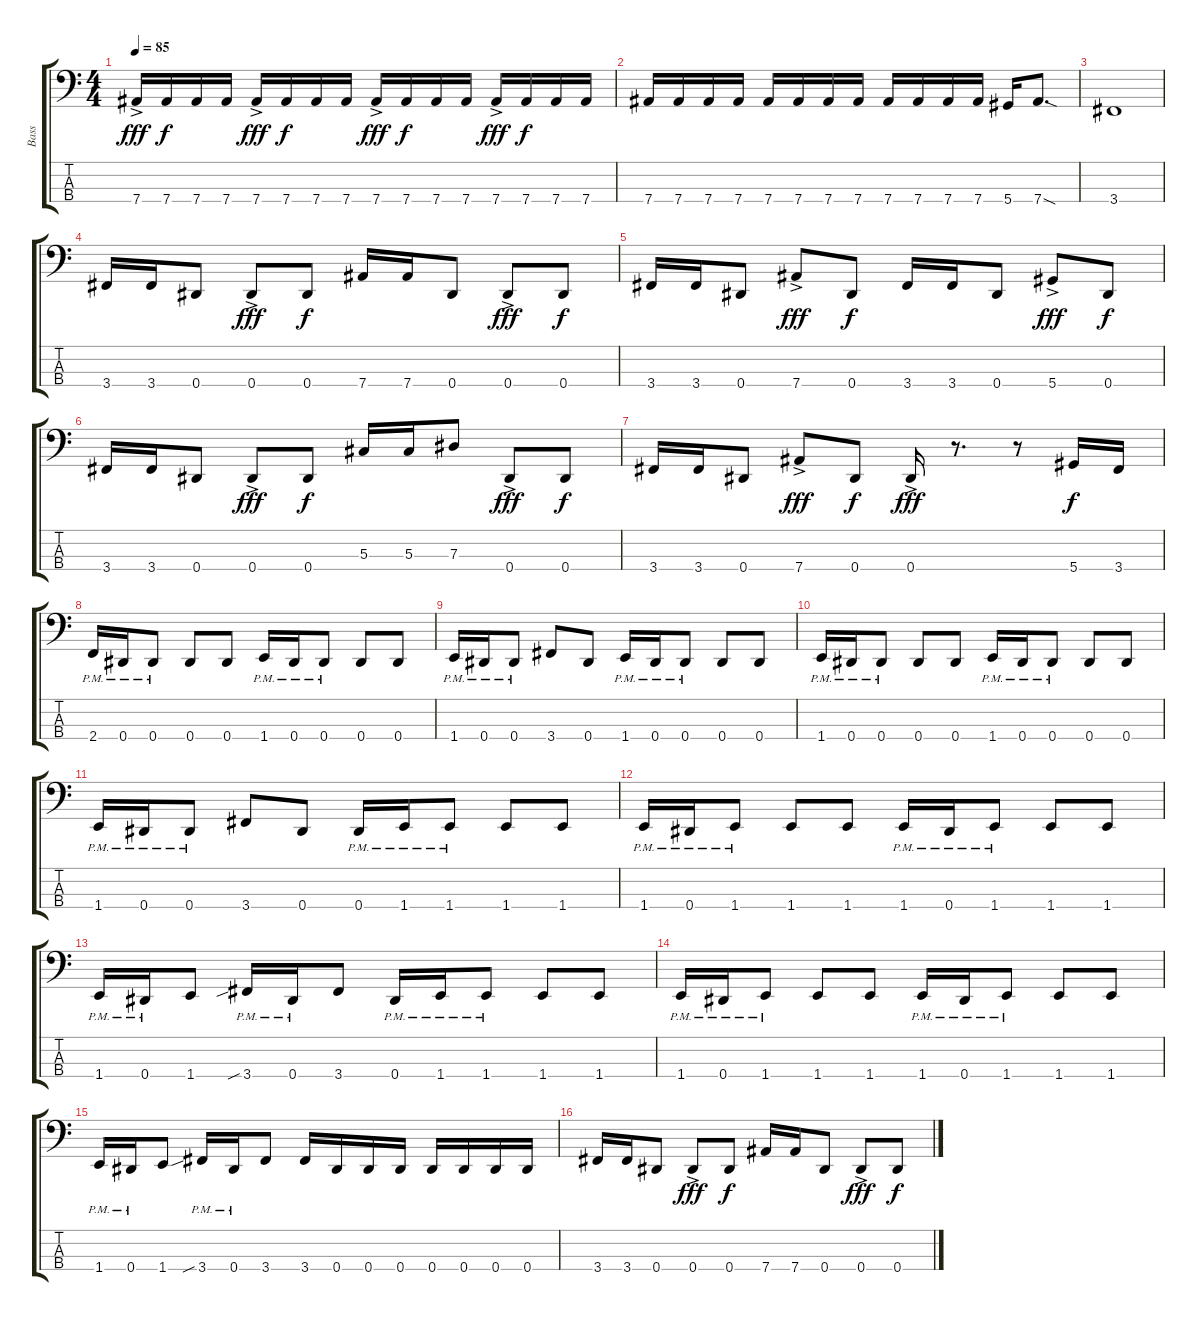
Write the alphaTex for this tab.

\track ("Bass" "Bass") {instrument electricbasspick}
\staff {score tabs}
\tuning (Gb2 Db2 Ab1 Eb1) {hide}
\ts (4 4)
\tempo 85
\clef f4
\ks c
7.4{ac}.16{dy fff} 7.4.16{dy f} 7.4.16 7.4.16 7.4{ac}.16{dy fff} 7.4.16{dy f} 7.4.16 7.4.16 7.4{ac}.16{dy fff} 7.4.16{dy f} 7.4.16 7.4.16 7.4{ac}.16{dy fff} 7.4.16{dy f} 7.4.16 7.4.16 |
7.4.16 7.4.16 7.4.16 7.4.16 7.4.16 7.4.16 7.4.16 7.4.16 7.4.16 7.4.16 7.4.16 7.4.16 5.4.16 7.4{sod}.8{d} |
3.4.1 |
3.4.16 3.4.16 0.4.8 0.4{ac}.8{dy fff} 0.4.8{dy f} 7.4.16 7.4.16 0.4.8 0.4{ac}.8{dy fff} 0.4.8{dy f} |
3.4.16 3.4.16 0.4.8 7.4{ac}.8{dy fff} 0.4.8{dy f} 3.4.16 3.4.16 0.4.8 5.4{ac}.8{dy fff} 0.4.8{dy f} |
3.4.16 3.4.16 0.4.8 0.4{ac}.8{dy fff} 0.4.8{dy f} 5.3.16 5.3.16 7.3.8 0.4{ac}.8{dy fff} 0.4.8{dy f} |
3.4.16 3.4.16 0.4.8 7.4{ac}.8{dy fff} 0.4.8{dy f} 0.4{ac}.16{dy fff} r.8{d} r.8 5.4.16{dy f} 3.4.16 |
2.4{pm}.16 0.4{pm}.16 0.4{pm}.8 0.4.8 0.4.8 1.4{pm}.16 0.4{pm}.16 0.4{pm}.8 0.4.8 0.4.8 |
1.4{pm}.16 0.4{pm}.16 0.4{pm}.8 3.4.8 0.4.8 1.4{pm}.16 0.4{pm}.16 0.4{pm}.8 0.4.8 0.4.8 |
1.4{pm}.16 0.4{pm}.16 0.4{pm}.8 0.4.8 0.4.8 1.4{pm}.16 0.4{pm}.16 0.4{pm}.8 0.4.8 0.4.8 |
1.4{pm}.16 0.4{pm}.16 0.4{pm}.8 3.4.8 0.4.8 0.4{pm}.16 1.4{pm}.16 1.4{pm}.8 1.4.8 1.4.8 |
1.4{pm}.16 0.4{pm}.16 1.4{pm}.8 1.4.8 1.4.8 1.4{pm}.16 0.4{pm}.16 1.4{pm}.8 1.4.8 1.4.8 |
1.4{pm}.16 0.4{pm}.16 1.4.8 3.4{sib pm}.16 0.4{pm}.16 3.4.8 0.4{pm}.16 1.4{pm}.16 1.4{pm}.8 1.4.8 1.4.8 |
1.4{pm}.16 0.4{pm}.16 1.4{pm}.8 1.4.8 1.4.8 1.4{pm}.16 0.4{pm}.16 1.4{pm}.8 1.4.8 1.4.8 |
1.4{pm}.16 0.4{pm}.16 1.4.8 3.4{sib pm}.16 0.4{pm}.16 3.4.8 3.4.16 0.4.16 0.4.16 0.4.16 0.4.16 0.4.16 0.4.16 0.4.16 |
3.4.16 3.4.16 0.4.8 0.4{ac}.8{dy fff} 0.4.8{dy f} 7.4.16 7.4.16 0.4.8 0.4{ac}.8{dy fff} 0.4.8{dy f}
